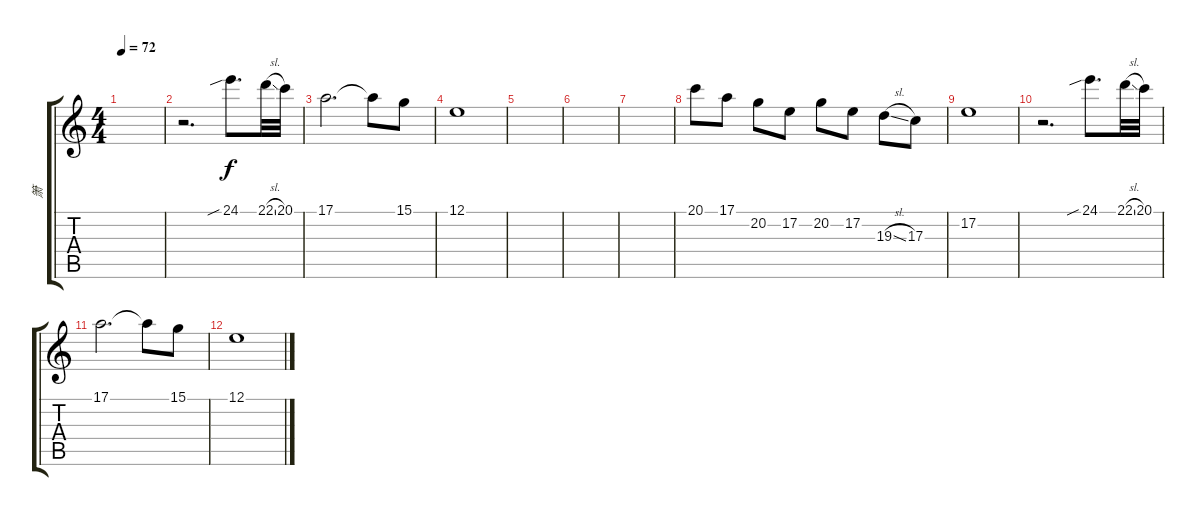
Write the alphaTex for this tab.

\track ("箫" "箫") {instrument panflute}
\staff {score tabs}
\tuning (E4 B3 G3 D3 A2 E2) {hide}
\ts (4 4)
\tempo 72
\clef g2
\ks c
|
r.2{d} 24.1{sib}.8{d dy f} 22.1{sl}.32 20.1.32 |
17.1.2{d} 17.1{t}.8 15.1.8 |
12.1.1 |
|
|
|
20.1.8 17.1.8 20.2.8 17.2.8 20.2.8 17.2.8 19.3{sl}.8 17.3.8 |
17.2.1 |
r.2{d} 24.1{sib}.8{d} 22.1{sl}.32 20.1.32 |
17.1.2{d} 17.1{t}.8 15.1.8 |
12.1.1
